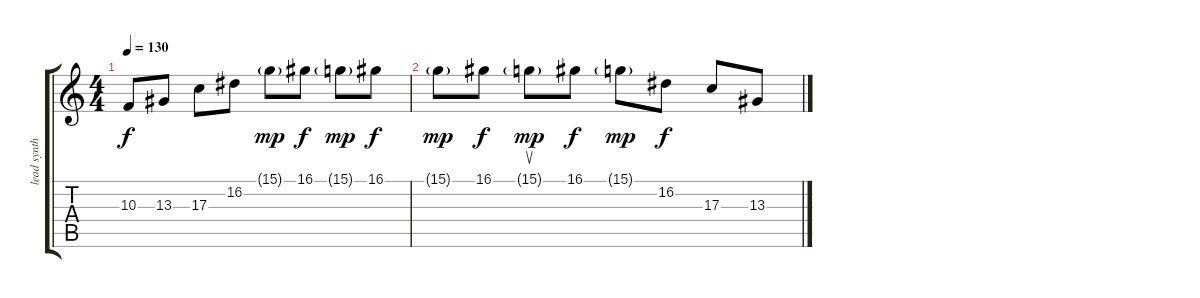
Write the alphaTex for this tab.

\track ("lead synth dub" "lead synth") {instrument lead1square}
\staff {score tabs}
\tuning (E4 B3 G3 D3 A2 E2) {hide}
\ts (4 4)
\tempo 130
\clef g2
\ks c
10.3.8{dy f balance 16 instrument tremolostrings} 13.3.8 17.3.8 16.2.8 15.1{g}.8{dy mp} 16.1.8{dy f} 15.1{g}.8{dy mp} 16.1.8{dy f} |
15.1{g}.8{dy mp} 16.1.8{dy f} 15.1{g}.8{su dy mp} 16.1.8{dy f} 15.1{g}.8{dy mp} 16.2.8{dy f} 17.3.8 13.3.8
